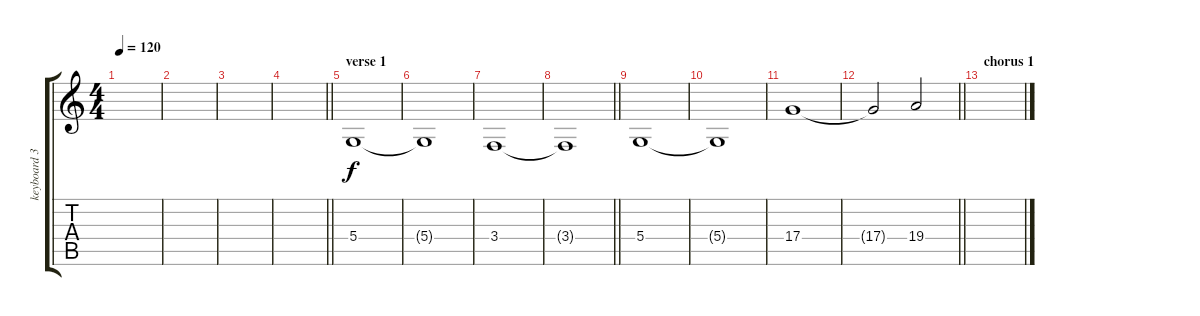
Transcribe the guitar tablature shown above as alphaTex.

\track ("keyboard 3" "keyboard 3") {instrument electricpiano1}
\staff {score tabs}
\tuning (E4 B3 G3 D3 A2 E2) {hide}
\ts (4 4)
\tempo 120
\clef g2
\ks c
|
|
|
\barLineRight lightlight
|
\section ("" "verse 1")
5.4.1 |
5.4{t}.1 |
3.4.1 |
\barLineRight lightlight
3.4{t}.1 |
5.4.1 |
5.4{t}.1 |
17.4.1 |
\barLineRight lightlight
17.4{t}.2 19.4.2 |
\section ("" "chorus 1")
